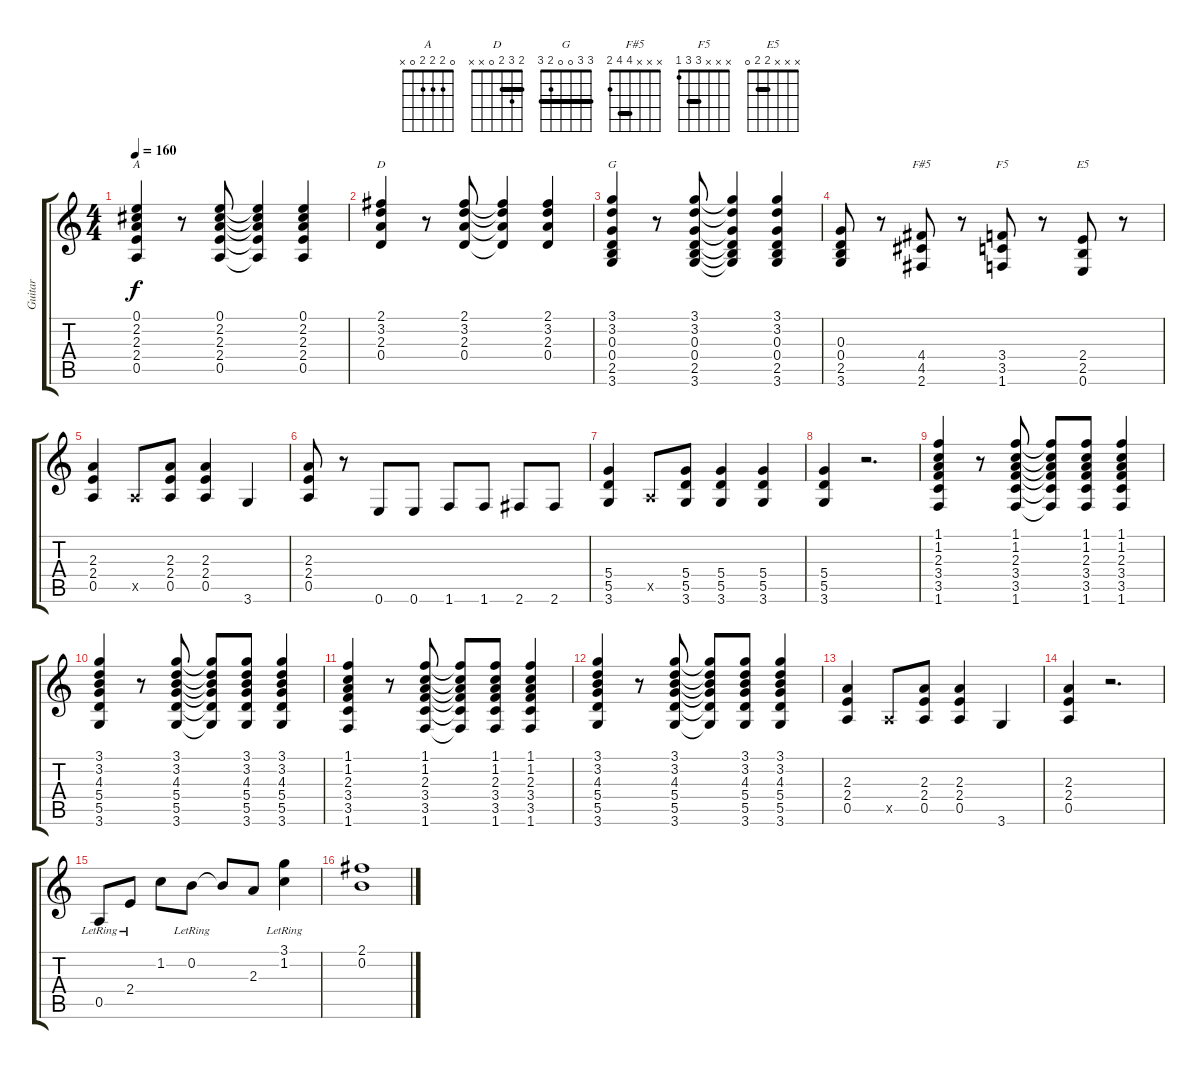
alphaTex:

\track ("Guitar" "Guitar") {instrument overdrivenguitar}
\staff {score tabs}
\tuning (E4 B3 G3 D3 A2 E2) {hide}
\chord ("A" 0 2 2 2 0 x)
\chord ("D" 2 3 2 0 x x) {barre 2}
\chord ("G" 3 3 0 0 2 3) {barre 3}
\chord ("F#5" x x x 4 4 2) {barre 4}
\chord ("F5" x x x 3 3 1) {barre 3}
\chord ("E5" x x x 2 2 0) {barre 2}
\ts (4 4)
\tempo 160
\clef g2
\ks c
(0.1 2.2 2.3 2.4 0.5).4{ch "A" dy f} r.8 (0.1 2.2 2.3 2.4 0.5).8 (0.1{t} 2.2{t} 2.3{t} 2.4{t} 0.5{t}).4 (0.1 2.2 2.3 2.4 0.5).4 |
(2.1 3.2 2.3 0.4).4{ch "D"} r.8 (2.1 3.2 2.3 0.4).8 (2.1{t} 3.2{t} 2.3{t} 0.4{t}).4 (2.1 3.2 2.3 0.4).4 |
(3.1 3.2 0.3 0.4 2.5 3.6).4{ch "G"} r.8 (3.1 3.2 0.3 0.4 2.5 3.6).8 (3.1{t} 3.2{t} 0.3{t} 0.4{t} 2.5{t} 3.6{t}).4 (3.1 3.2 0.3 0.4 2.5 3.6).4 |
(0.3 0.4 2.5 3.6).8 r.8 (4.4 4.5 2.6).8{ch "F#5"} r.8 (3.4 3.5 1.6).8{ch "F5"} r.8 (2.4 2.5 0.6).8{ch "E5"} r.8 |
(2.3 2.4 0.5).4 0.5{x}.8 (2.3 2.4 0.5).8 (2.3 2.4 0.5).4 3.6.4 |
(2.3 2.4 0.5).8 r.8 0.6.8 0.6.8 1.6.8 1.6.8 2.6.8 2.6.8 |
(5.4 5.5 3.6).4 0.5{x}.8 (5.4 5.5 3.6).8 (5.4 5.5 3.6).4 (5.4 5.5 3.6).4 |
(5.4 5.5 3.6).4 r.2{d} |
(1.1 1.2 2.3 3.4 3.5 1.6).4 r.8 (1.1 1.2 2.3 3.4 3.5 1.6).8 (1.1{t} 1.2{t} 2.3{t} 3.4{t} 3.5{t} 1.6{t}).8 (1.1 1.2 2.3 3.4 3.5 1.6).8 (1.1 1.2 2.3 3.4 3.5 1.6).4 |
(3.1 3.2 4.3 5.4 5.5 3.6).4 r.8 (3.1 3.2 4.3 5.4 5.5 3.6).8 (3.1{t} 3.2{t} 4.3{t} 5.4{t} 5.5{t} 3.6{t}).8 (3.1 3.2 4.3 5.4 5.5 3.6).8 (3.1 3.2 4.3 5.4 5.5 3.6).4 |
(1.1 1.2 2.3 3.4 3.5 1.6).4 r.8 (1.1 1.2 2.3 3.4 3.5 1.6).8 (1.1{t} 1.2{t} 2.3{t} 3.4{t} 3.5{t} 1.6{t}).8 (1.1 1.2 2.3 3.4 3.5 1.6).8 (1.1 1.2 2.3 3.4 3.5 1.6).4 |
(3.1 3.2 4.3 5.4 5.5 3.6).4 r.8 (3.1 3.2 4.3 5.4 5.5 3.6).8 (3.1{t} 3.2{t} 4.3{t} 5.4{t} 5.5{t} 3.6{t}).8 (3.1 3.2 4.3 5.4 5.5 3.6).8 (3.1 3.2 4.3 5.4 5.5 3.6).4 |
(2.3 2.4 0.5).4 0.5{x}.8 (2.3 2.4 0.5).8 (2.3 2.4 0.5).4 3.6.4 |
(2.3 2.4 0.5).4 r.2{d} |
0.5{lr}.8 2.4{lr}.8 1.2.8 0.2{lr}.8 0.2{t}.8 2.3.8 (3.1{lr} 1.2).4 |
(2.1 0.2).1
